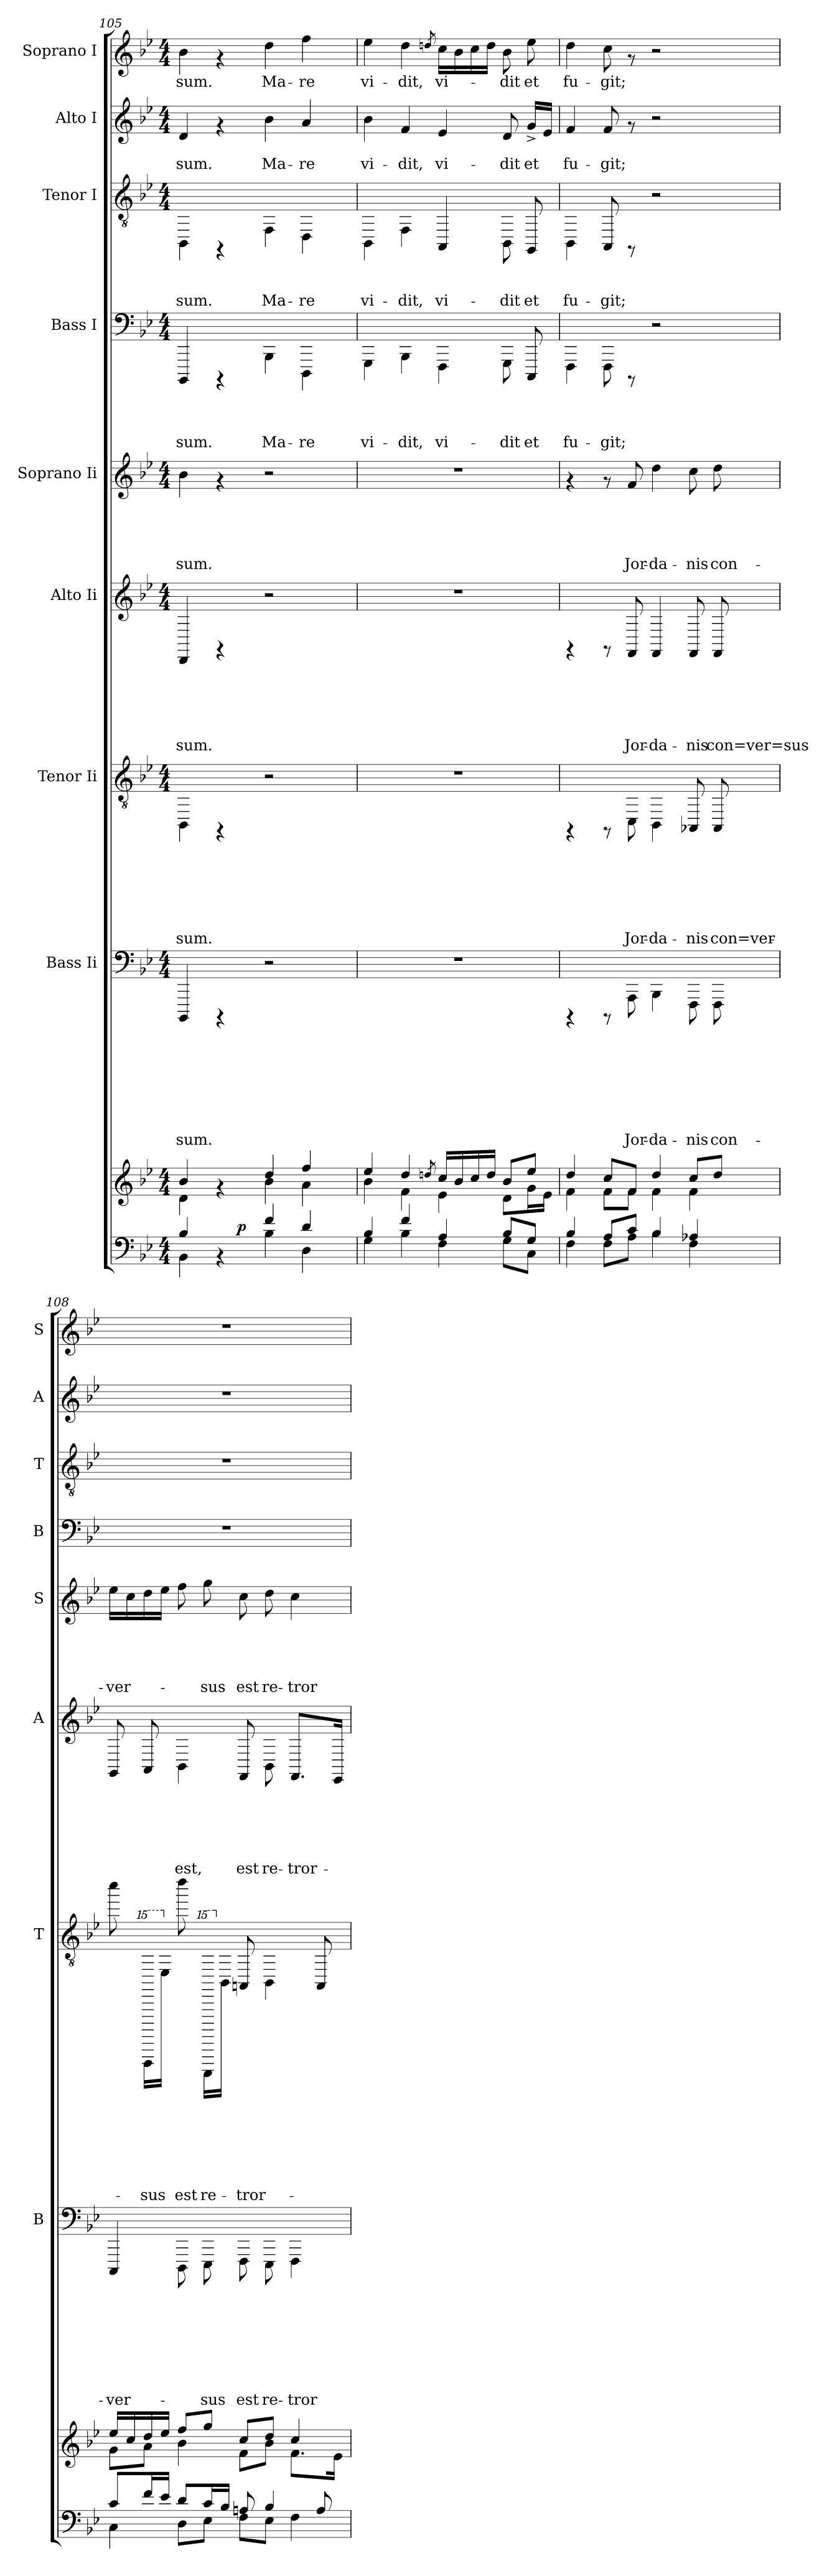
**kern	**kern	**dynam	**kern	**text	**text	**text	**text	**text	**text	**text	**text	**kern	**text	**text	**text	**text	**text	**text	**text	**kern	**text	**text	**text	**text	**text	**text	**kern	**text	**text	**text	**text	**text	**kern	**text	**text	**text	**text	**kern	**text	**text	**text	**kern	**text	**text	**kern	**text
*part9	*part9	*part9	*part8	*part8	*part8	*part8	*part8	*part8	*part8	*part8	*part8	*part7	*part7	*part7	*part7	*part7	*part7	*part7	*part7	*part6	*part6	*part6	*part6	*part6	*part6	*part6	*part5	*part5	*part5	*part5	*part5	*part5	*part4	*part4	*part4	*part4	*part4	*part3	*part3	*part3	*part3	*part2	*part2	*part2	*part1	*part1
*staff10	*staff9	*staff9/10	*staff8	*staff8	*staff8	*staff8	*staff8	*staff8	*staff8	*staff8	*staff8	*staff7	*staff7	*staff7	*staff7	*staff7	*staff7	*staff7	*staff7	*staff6	*staff6	*staff6	*staff6	*staff6	*staff6	*staff6	*staff5	*staff5	*staff5	*staff5	*staff5	*staff5	*staff4	*staff4	*staff4	*staff4	*staff4	*staff3	*staff3	*staff3	*staff3	*staff2	*staff2	*staff2	*staff1	*staff1
*	*	*	*I"Bass Ii	*	*	*	*	*	*	*	*	*I"Tenor Ii	*	*	*	*	*	*	*	*I"Alto Ii	*	*	*	*	*	*	*I"Soprano Ii	*	*	*	*	*	*I"Bass I	*	*	*	*	*I"Tenor I	*	*	*	*I"Alto I	*	*	*I"Soprano I	*
*	*	*	*I'B	*	*	*	*	*	*	*	*	*I'T	*	*	*	*	*	*	*	*I'A	*	*	*	*	*	*	*I'S	*	*	*	*	*	*I'B	*	*	*	*	*I'T	*	*	*	*I'A	*	*	*I'S	*
*clefF4	*clefG2	*	*clefF4	*	*	*	*	*	*	*	*	*clefGv2	*	*	*	*	*	*	*	*clefG2	*	*	*	*	*	*	*clefG2	*	*	*	*	*	*clefF4	*	*	*	*	*clefGv2	*	*	*	*clefG2	*	*	*clefG2	*
*k[b-e-]	*k[b-e-]	*	*k[b-e-]	*	*	*	*	*	*	*	*	*k[b-e-]	*	*	*	*	*	*	*	*k[b-e-]	*	*	*	*	*	*	*k[b-e-]	*	*	*	*	*	*k[b-e-]	*	*	*	*	*k[b-e-]	*	*	*	*k[b-e-]	*	*	*k[b-e-]	*
*B-:	*B-:	*	*B-:	*	*	*	*	*	*	*	*	*B-:	*	*	*	*	*	*	*	*B-:	*	*	*	*	*	*	*B-:	*	*	*	*	*	*B-:	*	*	*	*	*B-:	*	*	*	*B-:	*	*	*B-:	*
*M4/4	*M4/4	*	*M4/4	*	*	*	*	*	*	*	*	*M4/4	*	*	*	*	*	*	*	*M4/4	*	*	*	*	*	*	*M4/4	*	*	*	*	*	*M4/4	*	*	*	*	*M4/4	*	*	*	*M4/4	*	*	*M4/4	*
=105	=105	=105	=105	=105	=105	=105	=105	=105	=105	=105	=105	=105	=105	=105	=105	=105	=105	=105	=105	=105	=105	=105	=105	=105	=105	=105	=105	=105	=105	=105	=105	=105	=105	=105	=105	=105	=105	=105	=105	=105	=105	=105	=105	=105	=105	=105
*^	*^	*	*	*	*	*	*	*	*	*	*	*	*	*	*	*	*	*	*	*	*	*	*	*	*	*	*	*	*	*	*	*	*	*	*	*	*	*	*	*	*	*	*	*	*	*
!	!	!	!	!	!	!	!	!	!	!	!	!	!LO:LY:b	!	!	!	!	!	!	!	!LO:LY:b	!	!	!	!	!	!	!LO:LY:b	!	!	!	!	!	!LO:LY:b	!	!	!	!	!LO:LY:b	!	!	!	!LO:LY:b	!	!	!LO:LY:b	!	!LO:LY:b
*	*^	*	*	*	*	*	*	*	*	*	*	*	*	*	*	*	*	*	*	*	*	*	*	*	*	*	*	*	*	*	*	*	*	*	*	*	*	*	*	*	*	*	*	*	*	*	*	*
4B-/	4BB-\	4ryy	4b-/	4d\	.	4BBBB-/	.	.	.	.	.	.	.	-sum.	4BBB-\	.	.	.	.	.	.	-sum.	4DD/	.	.	.	.	.	-sum.	4b-\	.	.	.	.	-sum.	4BBBB-/	.	.	.	-sum.	4BBB-\	.	.	-sum.	4d/	.	-sum.	4b-\	-sum.
4rAA	4ryy	16.ryy	4rf	4ryy	.	4rAAAA	.	.	.	.	.	.	.	.	4rFFF	.	.	.	.	.	.	.	4rFF	.	.	.	.	.	.	4rf	.	.	.	.	.	4rAAAA	.	.	.	.	4rFFF	.	.	.	4rf	.	.	4rf	.
!	!	!	!	!	!LO:DY:a=2	!	!	!	!	!	!	!	!	!	!	!	!	!	!	!	!	!	!	!	!	!	!	!	!	!	!	!	!	!	!	!	!	!	!	!	!	!	!	!	!	!	!	!	!
.	.	2ryy	.	.	p	.	.	.	.	.	.	.	.	.	.	.	.	.	.	.	.	.	.	.	.	.	.	.	.	.	.	.	.	.	.	.	.	.	.	.	.	.	.	.	.	.	.	.	.
!	!	!	!	!	!	!	!	!	!	!	!	!	!	!	!	!	!	!	!	!	!	!	!	!	!	!	!	!	!	!	!	!	!	!	!	!	!	!	!	!LO:LY:b	!	!	!	!LO:LY:b	!	!	!LO:LY:b	!	!LO:LY:b
4f/	4B-\	.	4dd/	4b-\	.	2r	.	.	.	.	.	.	.	.	2r	.	.	.	.	.	.	.	2r	.	.	.	.	.	.	2r	.	.	.	.	.	4BBB-\	.	.	.	Ma-	4FF\	.	.	Ma-	4b-\	.	Ma-	4dd\	Ma-
!	!	!	!	!	!	!	!	!	!	!	!	!	!	!	!	!	!	!	!	!	!	!	!	!	!	!	!	!	!	!	!	!	!	!	!	!	!	!	!	!LO:LY:b	!	!	!	!LO:LY:b	!	!	!LO:LY:b	!	!LO:LY:b
4d/	4D\	.	4ff/	4a\	.	.	.	.	.	.	.	.	.	.	.	.	.	.	.	.	.	.	.	.	.	.	.	.	.	.	.	.	.	.	.	4DDD\	.	.	.	-re	4DD\	.	.	-re	4a/	.	-re	4ff\	-re
.	.	8ryy	.	.	.	.	.	.	.	.	.	.	.	.	.	.	.	.	.	.	.	.	.	.	.	.	.	.	.	.	.	.	.	.	.	.	.	.	.	.	.	.	.	.	.	.	.	.	.
.	.	32ryy	.	.	.	.	.	.	.	.	.	.	.	.	.	.	.	.	.	.	.	.	.	.	.	.	.	.	.	.	.	.	.	.	.	.	.	.	.	.	.	.	.	.	.	.	.	.	.
=106	=106	=106	=106	=106	=106	=106	=106	=106	=106	=106	=106	=106	=106	=106	=106	=106	=106	=106	=106	=106	=106	=106	=106	=106	=106	=106	=106	=106	=106	=106	=106	=106	=106	=106	=106	=106	=106	=106	=106	=106	=106	=106	=106	=106	=106	=106	=106	=106	=106
*	*	*	*	*^	*	*	*	*	*	*	*	*	*	*	*	*	*	*	*	*	*	*	*	*	*	*	*	*	*	*	*	*	*	*	*	*	*	*	*	*	*	*	*	*	*	*	*	*	*
!	!	!	!	!	!	!	!	!	!	!	!	!	!	!	!	!	!	!	!	!	!	!	!	!	!	!	!	!	!	!	!	!	!	!	!	!	!	!	!	!	!LO:LY:b	!	!	!	!LO:LY:b	!	!	!LO:LY:b	!	!LO:LY:b
*	*v	*v	*	*	*	*	*	*	*	*	*	*	*	*	*	*	*	*	*	*	*	*	*	*	*	*	*	*	*	*	*	*	*	*	*	*	*	*	*	*	*	*	*	*	*	*	*	*	*	*
4B-/	4G\	4ee-/	4b-\	2ryy	.	1r	.	.	.	.	.	.	.	.	1r	.	.	.	.	.	.	.	1r	.	.	.	.	.	.	1r	.	.	.	.	.	4GGG\	.	.	.	vi-	4BBB-\	.	.	vi-	4b-\	.	vi-	4ee-\	vi-
!	!	!	!	!	!	!	!	!	!	!	!	!	!	!	!	!	!	!	!	!	!	!	!	!	!	!	!	!	!	!	!	!	!	!	!	!	!	!	!	!LO:LY:b	!	!	!	!LO:LY:b	!	!	!LO:LY:b	!	!LO:LY:b
4f/	4B-\	4f\	4dd/	.	.	.	.	.	.	.	.	.	.	.	.	.	.	.	.	.	.	.	.	.	.	.	.	.	.	.	.	.	.	.	.	4BBB-\	.	.	.	-dit,	4FF\	.	.	-dit,	4f/	.	-dit,	4dd\	-dit,
.	.	.	.	8qddn/	.	.	.	.	.	.	.	.	.	.	.	.	.	.	.	.	.	.	.	.	.	.	.	.	.	.	.	.	.	.	.	.	.	.	.	.	.	.	.	.	.	.	.	8qddn/	.
!	!	!	!	!	!	!	!	!	!	!	!	!	!	!	!	!	!	!	!	!	!	!	!	!	!	!	!	!	!	!	!	!	!	!	!	!	!	!	!	!LO:LY:b	!	!	!	!LO:LY:b	!	!	!LO:LY:b	!	!LO:LY:b
4A/	4F\	16cc/LL	4e-\	2ryy	.	.	.	.	.	.	.	.	.	.	.	.	.	.	.	.	.	.	.	.	.	.	.	.	.	.	.	.	.	.	.	4FFF\	.	.	.	vi-	4AAA/	.	.	vi-	4e-/	.	vi-	16cc\LL	vi-
.	.	16b-/	.	.	.	.	.	.	.	.	.	.	.	.	.	.	.	.	.	.	.	.	.	.	.	.	.	.	.	.	.	.	.	.	.	.	.	.	.	.	.	.	.	.	.	.	.	16b-\	.
.	.	16cc/	.	.	.	.	.	.	.	.	.	.	.	.	.	.	.	.	.	.	.	.	.	.	.	.	.	.	.	.	.	.	.	.	.	.	.	.	.	.	.	.	.	.	.	.	.	16cc\	.
.	.	16dd/JJ	.	.	.	.	.	.	.	.	.	.	.	.	.	.	.	.	.	.	.	.	.	.	.	.	.	.	.	.	.	.	.	.	.	.	.	.	.	.	.	.	.	.	.	.	.	16dd\JJ	.
!	!	!	!	!	!	!	!	!	!	!	!	!	!	!	!	!	!	!	!	!	!	!	!	!	!	!	!	!	!	!	!	!	!	!	!	!	!	!	!	!LO:LY:b	!	!	!	!LO:LY:b	!	!	!LO:LY:b	!	!LO:LY:b
8B-/L	8G\L	8d\L	8b-/L	.	.	.	.	.	.	.	.	.	.	.	.	.	.	.	.	.	.	.	.	.	.	.	.	.	.	.	.	.	.	.	.	8GGG\	.	.	.	-dit	8BBB-\	.	.	-dit	8d/	.	-dit	8b-\	-dit
!	!	!	!	!	!	!	!	!	!	!	!	!	!	!	!	!	!	!	!	!	!	!	!	!	!	!	!	!	!	!	!	!	!	!	!	!	!	!	!	!LO:LY:b	!	!	!	!LO:LY:b	!	!	!LO:LY:b	!	!LO:LY:b
8G/J	8C\J	16g\L	8ee-/J	.	.	.	.	.	.	.	.	.	.	.	.	.	.	.	.	.	.	.	.	.	.	.	.	.	.	.	.	.	.	.	.	8CCC/	.	.	.	et	8GGG/	.	.	et	16g^</LL	.	et	8ee-\	et
.	.	16e-\JJ	.	.	.	.	.	.	.	.	.	.	.	.	.	.	.	.	.	.	.	.	.	.	.	.	.	.	.	.	.	.	.	.	.	.	.	.	.	.	.	.	.	.	16e-/JJ	.	.	.	.
*	*	*	*v	*v	*	*	*	*	*	*	*	*	*	*	*	*	*	*	*	*	*	*	*	*	*	*	*	*	*	*	*	*	*	*	*	*	*	*	*	*	*	*	*	*	*	*	*	*	*
=107	=107	=107	=107	=107	=107	=107	=107	=107	=107	=107	=107	=107	=107	=107	=107	=107	=107	=107	=107	=107	=107	=107	=107	=107	=107	=107	=107	=107	=107	=107	=107	=107	=107	=107	=107	=107	=107	=107	=107	=107	=107	=107	=107	=107	=107	=107	=107	=107
!	!	!	!	!	!	!	!	!	!	!	!	!	!	!	!	!	!	!	!	!	!	!	!	!	!	!	!	!	!	!	!	!	!	!	!	!	!	!	!LO:LY:b	!	!	!	!LO:LY:b	!	!	!LO:LY:b	!	!LO:LY:b
4B-/	4F\	4dd/	4f\	.	4rAAAA	.	.	.	.	.	.	.	.	4rFFF	.	.	.	.	.	.	.	4rFF	.	.	.	.	.	.	4rf	.	.	.	.	.	4FFF\	.	.	.	fu-	4BBB-\	.	.	fu-	4f/	.	fu-	4dd\	fu-
!	!	!	!	!	!	!	!	!	!	!	!	!	!	!	!	!	!	!	!	!	!	!	!	!	!	!	!	!	!	!	!	!	!	!	!	!	!	!	!LO:LY:b	!	!	!	!LO:LY:b	!	!	!LO:LY:b	!	!LO:LY:b
8A/L	8F\L	8cc/L	8f\L	.	8rAAAA	.	.	.	.	.	.	.	.	8rFFF	.	.	.	.	.	.	.	8rFF	.	.	.	.	.	.	8rf	.	.	.	.	.	8FFF\	.	.	.	-git;	8AAA/	.	.	-git;	8f/	.	-git;	8cc\	-git;
!	!	!	!	!	!	!	!	!	!	!	!	!	!LO:LY:b	!	!	!	!	!	!	!	!LO:LY:b	!	!	!	!	!	!	!LO:LY:b	!	!	!	!	!	!LO:LY:b	!	!	!	!	!	!	!	!	!	!	!	!	!	!
8c/J	8A\J	8f/J	8f\J	.	8AAA\	.	.	.	.	.	.	.	Jor-	8CC\	.	.	.	.	.	.	Jor-	8FF/	.	.	.	.	.	Jor-	8f/	.	.	.	.	Jor-	8rAAAA	.	.	.	.	8rFFF	.	.	.	8rf	.	.	8rf	.
!	!	!	!	!	!	!	!	!	!	!	!	!	!LO:LY:b	!	!	!	!	!	!	!	!LO:LY:b	!	!	!	!	!	!	!LO:LY:b	!	!	!	!	!	!LO:LY:b	!	!	!	!	!	!	!	!	!	!	!	!	!	!
4B-/	4B-\	4dd/	4f\	.	4BBB-\	.	.	.	.	.	.	.	-da-	4BBB-\	.	.	.	.	.	.	-da-	4FF/	.	.	.	.	.	-da-	4dd\	.	.	.	.	-da-	2r	.	.	.	.	2r	.	.	.	2r	.	.	2r	.
!	!	!	!	!	!	!	!	!	!	!	!	!	!LO:LY:b	!	!	!	!	!	!	!	!LO:LY:b	!	!	!	!	!	!	!LO:LY:b	!	!	!	!	!	!LO:LY:b	!	!	!	!	!	!	!	!	!	!	!	!	!	!
4A-X/	4F\	8cc/L	4f\	.	8FFF\	.	.	.	.	.	.	.	-nis	8AAA-X/	.	.	.	.	.	.	-nis	8FF/	.	.	.	.	.	-nis	8cc\	.	.	.	.	-nis	.	.	.	.	.	.	.	.	.	.	.	.	.	.
!	!	!	!	!	!	!	!	!	!	!	!	!	!LO:LY:b	!	!	!	!	!	!	!	!LO:LY:b	!	!	!	!	!	!	!LO:LY:b	!	!	!	!	!	!LO:LY:b	!	!	!	!	!	!	!	!	!	!	!	!	!	!
.	.	8dd/J	.	.	8FFF\	.	.	.	.	.	.	.	con-	8AAA-/	.	.	.	.	.	.	con=ver-	8FF/	.	.	.	.	.	con=ver=sus	8dd\	.	.	.	.	con-	.	.	.	.	.	.	.	.	.	.	.	.	.	.
=108	=108	=108	=108	=108	=108	=108	=108	=108	=108	=108	=108	=108	=108	=108	=108	=108	=108	=108	=108	=108	=108	=108	=108	=108	=108	=108	=108	=108	=108	=108	=108	=108	=108	=108	=108	=108	=108	=108	=108	=108	=108	=108	=108	=108	=108	=108	=108	=108
!	!	!	!	!	!	!	!	!	!	!	!	!	!LO:LY:b	!	!	!	!	!	!	!	!	!	!	!	!	!	!	!	!	!	!	!	!	!LO:LY:b	!	!	!	!	!	!	!	!	!	!	!	!	!	!
8c/L	4C\	16ee-/LL	8g\L	.	4CCC/	.	.	.	.	.	.	.	-ver-	8ccc\	.	.	.	.	.	.	.	8GG/	.	.	.	.	.	.	16ee-\LL	.	.	.	.	-ver-	1r	.	.	.	.	1r	.	.	.	1r	.	.	1r	.
.	.	16cc/	.	.	.	.	.	.	.	.	.	.	.	.	.	.	.	.	.	.	.	.	.	.	.	.	.	.	16cc\	.	.	.	.	.	.	.	.	.	.	.	.	.	.	.	.	.	.	.
*	*	*	*	*	*	*	*	*	*	*	*	*	*	*15ma	*	*	*	*	*	*	*	*	*	*	*	*	*	*	*	*	*	*	*	*	*	*	*	*	*	*	*	*	*	*	*	*	*	*
!	!	!	!	!	!	!	!	!	!	!	!	!	!	!	!	!	!	!	!	!	!LO:LY:b	!	!	!	!	!	!	!	!	!	!	!	!	!	!	!	!	!	!	!	!	!	!	!	!	!	!	!
16f/L	.	16dd/	8a\J	.	.	.	.	.	.	.	.	.	.	16FFFF\LL	.	.	.	.	.	.	-sus	8AA/	.	.	.	.	.	.	16dd\	.	.	.	.	.	.	.	.	.	.	.	.	.	.	.	.	.	.	.
*	*	*	*	*	*	*	*	*	*	*	*	*	*	*X15ma	*	*	*	*	*	*	*	*	*	*	*	*	*	*	*	*	*	*	*	*	*	*	*	*	*	*	*	*	*	*	*	*	*	*
16e-/JJ	.	16ee-/JJ	.	.	.	.	.	.	.	.	.	.	.	16EE-\JJ	.	.	.	.	.	.	.	.	.	.	.	.	.	.	16ee-\JJ	.	.	.	.	.	.	.	.	.	.	.	.	.	.	.	.	.	.	.
!	!	!	!	!	!	!	!	!	!	!	!	!	!	!	!	!	!	!	!	!	!LO:LY:b	!	!	!	!	!	!	!LO:LY:b	!	!	!	!	!	!	!	!	!	!	!	!	!	!	!	!	!	!	!	!
8d/L	8D\L	8ff/L	4b-\	.	8DDD\	.	.	.	.	.	.	.	.	8ddd\	.	.	.	.	.	.	est	4BB-\	.	.	.	.	.	est,	8ff\	.	.	.	.	.	.	.	.	.	.	.	.	.	.	.	.	.	.	.
!	!	!	!	!	!	!	!	!	!	!	!	!	!LO:LY:b	!	!	!	!	!	!	!	!	!	!	!	!	!	!	!	!	!	!	!	!	!	!	!	!	!	!	!	!	!	!	!	!	!	!	!
*	*	*	*	*	*	*	*	*	*	*	*	*	*	*15ma	*	*	*	*	*	*	*	*	*	*	*	*	*	*	*	*	*	*	*	*	*	*	*	*	*	*	*	*	*	*	*	*	*	*
!	!	!	!	!	!	!	!	!	!	!	!	!	!	!	!	!	!	!	!	!	!LO:LY:b	!	!	!	!	!	!	!	!	!	!	!	!	!LO:LY:b	!	!	!	!	!	!	!	!	!	!	!	!	!	!
16c/L	8E-\J	8gg/J	.	.	8EEE-\	.	.	.	.	.	.	.	-sus	16CCCC\LL	.	.	.	.	.	.	re-	.	.	.	.	.	.	.	8gg\	.	.	.	.	-sus	.	.	.	.	.	.	.	.	.	.	.	.	.	.
*	*	*	*	*	*	*	*	*	*	*	*	*	*	*X15ma	*	*	*	*	*	*	*	*	*	*	*	*	*	*	*	*	*	*	*	*	*	*	*	*	*	*	*	*	*	*	*	*	*	*
16B-/JJ	.	.	.	.	.	.	.	.	.	.	.	.	.	16BBB-\JJ	.	.	.	.	.	.	.	.	.	.	.	.	.	.	.	.	.	.	.	.	.	.	.	.	.	.	.	.	.	.	.	.	.	.
!	!	!	!	!	!	!	!	!	!	!	!	!	!LO:LY:b	!	!	!	!	!	!	!	!LO:LY:b	!	!	!	!	!	!	!LO:LY:b	!	!	!	!	!	!LO:LY:b	!	!	!	!	!	!	!	!	!	!	!	!	!	!
8An/	8F\L	8cc/L	8f\L	.	8FFF\	.	.	.	.	.	.	.	est	8AAAn/	.	.	.	.	.	.	-tror-	8FF/	.	.	.	.	.	est	8cc\	.	.	.	.	est	.	.	.	.	.	.	.	.	.	.	.	.	.	.
!	!	!	!	!	!	!	!	!	!	!	!	!	!LO:LY:b	!	!	!	!	!	!	!	!	!	!	!	!	!	!	!LO:LY:b	!	!	!	!	!	!LO:LY:b	!	!	!	!	!	!	!	!	!	!	!	!	!	!
4B-/	8E-\J	8dd/J	8b-\J	.	8EEE-\	.	.	.	.	.	.	.	re-	4BBB-\	.	.	.	.	.	.	.	8BB-\	.	.	.	.	.	re-	8dd\	.	.	.	.	re-	.	.	.	.	.	.	.	.	.	.	.	.	.	.
!	!	!	!	!	!	!	!	!	!	!	!	!	!LO:LY:b	!	!	!	!	!	!	!	!	!	!	!	!	!	!	!LO:LY:b	!	!	!	!	!	!LO:LY:b	!	!	!	!	!	!	!	!	!	!	!	!	!	!
.	4F\	4cc/	8.f\L	.	4FFF\	.	.	.	.	.	.	.	-tror-	.	.	.	.	.	.	.	.	8.FF/L	.	.	.	.	.	-tror-	4cc\	.	.	.	.	-tror-	.	.	.	.	.	.	.	.	.	.	.	.	.	.
8A/	.	.	.	.	.	.	.	.	.	.	.	.	.	8AAA/	.	.	.	.	.	.	.	.	.	.	.	.	.	.	.	.	.	.	.	.	.	.	.	.	.	.	.	.	.	.	.	.	.	.
.	.	.	16e-\Jk	.	.	.	.	.	.	.	.	.	.	.	.	.	.	.	.	.	.	16EE-/Jk	.	.	.	.	.	.	.	.	.	.	.	.	.	.	.	.	.	.	.	.	.	.	.	.	.	.
*v	*v	*	*	*	*	*	*	*	*	*	*	*	*	*	*	*	*	*	*	*	*	*	*	*	*	*	*	*	*	*	*	*	*	*	*	*	*	*	*	*	*	*	*	*	*	*	*	*
*	*v	*v	*	*	*	*	*	*	*	*	*	*	*	*	*	*	*	*	*	*	*	*	*	*	*	*	*	*	*	*	*	*	*	*	*	*	*	*	*	*	*	*	*	*	*	*	*
=	=	=	=	=	=	=	=	=	=	=	=	=	=	=	=	=	=	=	=	=	=	=	=	=	=	=	=	=	=	=	=	=	=	=	=	=	=	=	=	=	=	=	=	=	=	=
*-	*-	*-	*-	*-	*-	*-	*-	*-	*-	*-	*-	*-	*-	*-	*-	*-	*-	*-	*-	*-	*-	*-	*-	*-	*-	*-	*-	*-	*-	*-	*-	*-	*-	*-	*-	*-	*-	*-	*-	*-	*-	*-	*-	*-	*-	*-
